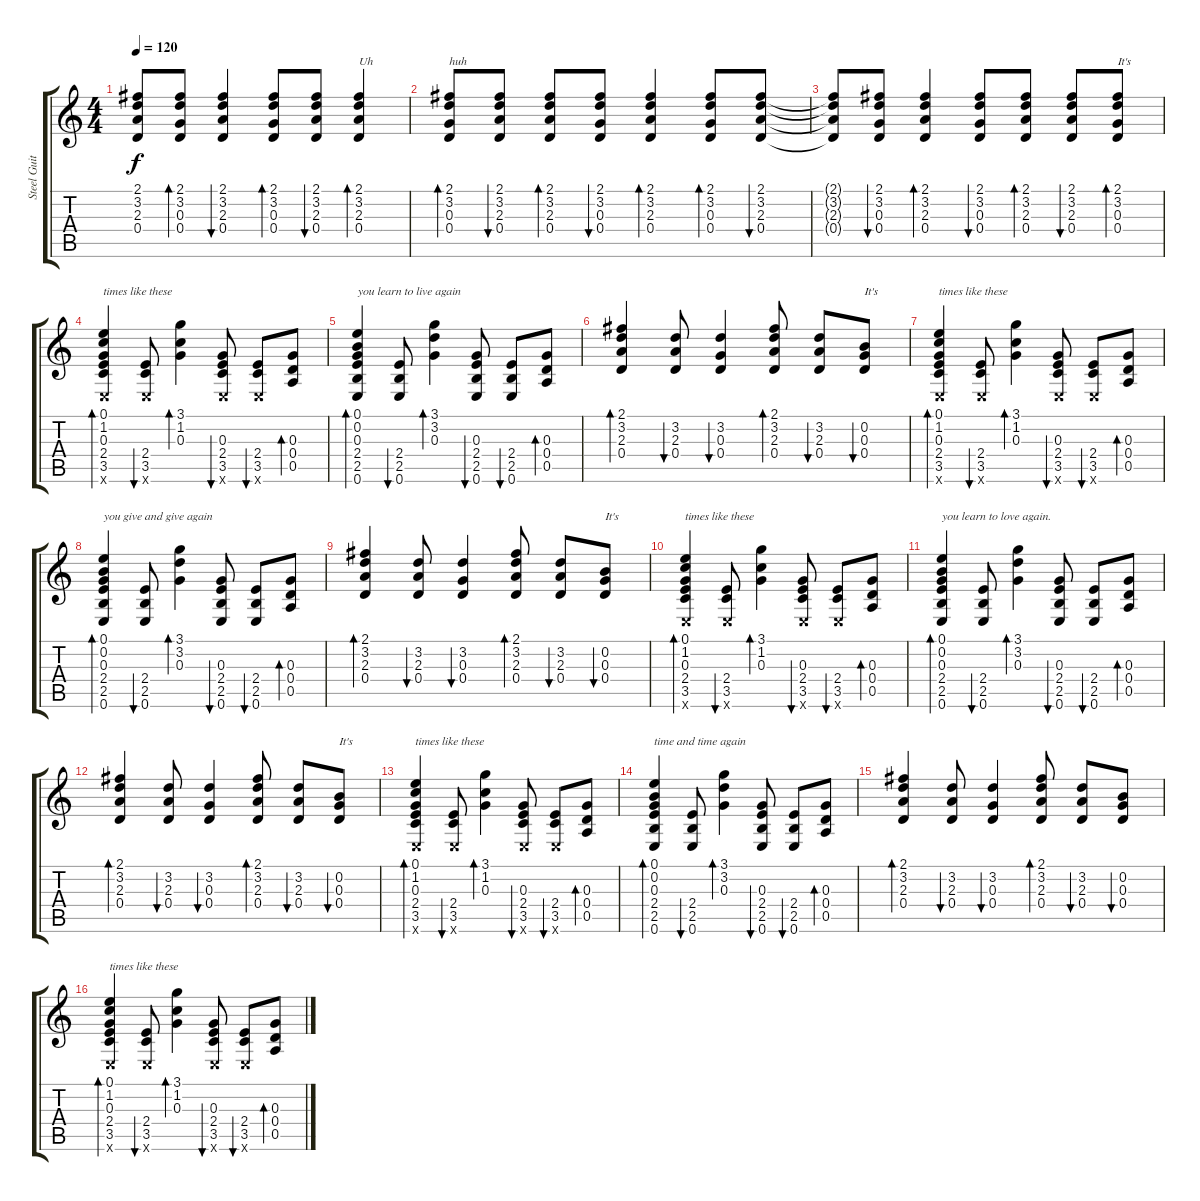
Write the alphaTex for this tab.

\track ("Steel Guitar (Center)" "Steel Guit") {instrument acousticguitarsteel}
\staff {score tabs}
\tuning (E4 B3 G3 D3 A2 E2) {hide}
\ts (4 4)
\tempo 120
\clef g2
\ks c
(2.1{t} 3.2{t} 2.3{t} 0.4{t}).8{dy f} (2.1 3.2 0.3 0.4).8{bd 60} (2.1 3.2 2.3 0.4).4{bu 60} (2.1 3.2 0.3 0.4).8{bd 60} (2.1 3.2 2.3 0.4).8{bu 60} (2.1 3.2 2.3 0.4).4{bd 60 txt "Uh"} |
(2.1 3.2 0.3 0.4).8{bd 60 txt "huh"} (2.1 3.2 2.3 0.4).8{bu 60} (2.1 3.2 2.3 0.4).8{bd 60} (2.1 3.2 0.3 0.4).8{bu 60} (2.1 3.2 2.3 0.4).4{bd 60} (2.1 3.2 0.3 0.4).8{bd 60} (2.1 3.2 2.3 0.4).8{bu 60} |
(2.1{t} 3.2{t} 2.3{t} 0.4{t}).8 (2.1 3.2 0.3 0.4).8{bu 60} (2.1 3.2 2.3 0.4).4{bd 60} (2.1 3.2 0.3 0.4).8{bu 60} (2.1 3.2 2.3 0.4).8{bd 60} (2.1 3.2 2.3 0.4).8{bu 60} (2.1 3.2 0.3 0.4).8{bd 60 txt "It's"} |
(0.1 1.2 0.3 2.4 3.5 0.6{x}).4{bd 60 txt "times like these"} (2.4 3.5 0.6{x}).8{bu 60} (3.1 1.2 0.3).4{bd 60} (0.3 2.4 3.5 0.6{x}).8{bu 60} (2.4 3.5 0.6{x}).8{bu 60} (0.3 0.4 0.5).8{bd 60} |
(0.1 0.2 0.3 2.4 2.5 0.6).4{bd 60 txt "you learn to live again"} (2.4 2.5 0.6).8{bu 60} (3.1 3.2 0.3).4{bd 60} (0.3 2.4 2.5 0.6).8{bu 60} (2.4 2.5 0.6).8{bu 60} (0.3 0.4 0.5).8{bd 60} |
(2.1 3.2 2.3 0.4).4{bd 60} (3.2 2.3 0.4).8{bu 60} (3.2 0.3 0.4).4{bu 60} (2.1 3.2 2.3 0.4).8{bd 60} (3.2 2.3 0.4).8{bu 60} (0.2 0.3 0.4).8{bu 60 txt "It's"} |
(0.1 1.2 0.3 2.4 3.5 0.6{x}).4{bd 60 txt "times like these "} (2.4 3.5 0.6{x}).8{bu 60} (3.1 1.2 0.3).4{bd 60} (0.3 2.4 3.5 0.6{x}).8{bu 60} (2.4 3.5 0.6{x}).8{bu 60} (0.3 0.4 0.5).8{bd 60} |
(0.1 0.2 0.3 2.4 2.5 0.6).4{bd 60 txt "you give and give again"} (2.4 2.5 0.6).8{bu 60} (3.1 3.2 0.3).4{bd 60} (0.3 2.4 2.5 0.6).8{bu 60} (2.4 2.5 0.6).8{bu 60} (0.3 0.4 0.5).8{bd 60} |
(2.1 3.2 2.3 0.4).4{bd 60} (3.2 2.3 0.4).8{bu 60} (3.2 0.3 0.4).4{bu 60} (2.1 3.2 2.3 0.4).8{bd 60} (3.2 2.3 0.4).8{bu 60} (0.2 0.3 0.4).8{bu 60 txt "It's"} |
(0.1 1.2 0.3 2.4 3.5 0.6{x}).4{bd 60 txt "times like these"} (2.4 3.5 0.6{x}).8{bu 60} (3.1 1.2 0.3).4{bd 60} (0.3 2.4 3.5 0.6{x}).8{bu 60} (2.4 3.5 0.6{x}).8{bu 60} (0.3 0.4 0.5).8{bd 60} |
(0.1 0.2 0.3 2.4 2.5 0.6).4{bd 60 txt "you learn to love again."} (2.4 2.5 0.6).8{bu 60} (3.1 3.2 0.3).4{bd 60} (0.3 2.4 2.5 0.6).8{bu 60} (2.4 2.5 0.6).8{bu 60} (0.3 0.4 0.5).8{bd 60} |
(2.1 3.2 2.3 0.4).4{bd 60} (3.2 2.3 0.4).8{bu 60} (3.2 0.3 0.4).4{bu 60} (2.1 3.2 2.3 0.4).8{bd 60} (3.2 2.3 0.4).8{bu 60} (0.2 0.3 0.4).8{bu 60 txt "It's"} |
(0.1 1.2 0.3 2.4 3.5 0.6{x}).4{bd 60 txt "times like these"} (2.4 3.5 0.6{x}).8{bu 60} (3.1 1.2 0.3).4{bd 60} (0.3 2.4 3.5 0.6{x}).8{bu 60} (2.4 3.5 0.6{x}).8{bu 60} (0.3 0.4 0.5).8{bd 60} |
(0.1 0.2 0.3 2.4 2.5 0.6).4{bd 60 txt "time and time again"} (2.4 2.5 0.6).8{bu 60} (3.1 3.2 0.3).4{bd 60} (0.3 2.4 2.5 0.6).8{bu 60} (2.4 2.5 0.6).8{bu 60} (0.3 0.4 0.5).8{bd 60} |
(2.1 3.2 2.3 0.4).4{bd 60} (3.2 2.3 0.4).8{bu 60} (3.2 0.3 0.4).4{bu 60} (2.1 3.2 2.3 0.4).8{bd 60} (3.2 2.3 0.4).8{bu 60} (0.2 0.3 0.4).8{bu 60} |
(0.1 1.2 0.3 2.4 3.5 0.6{x}).4{bd 60 txt "times like these"} (2.4 3.5 0.6{x}).8{bu 60} (3.1 1.2 0.3).4{bd 60} (0.3 2.4 3.5 0.6{x}).8{bu 60} (2.4 3.5 0.6{x}).8{bu 60} (0.3 0.4 0.5).8{bd 60}
